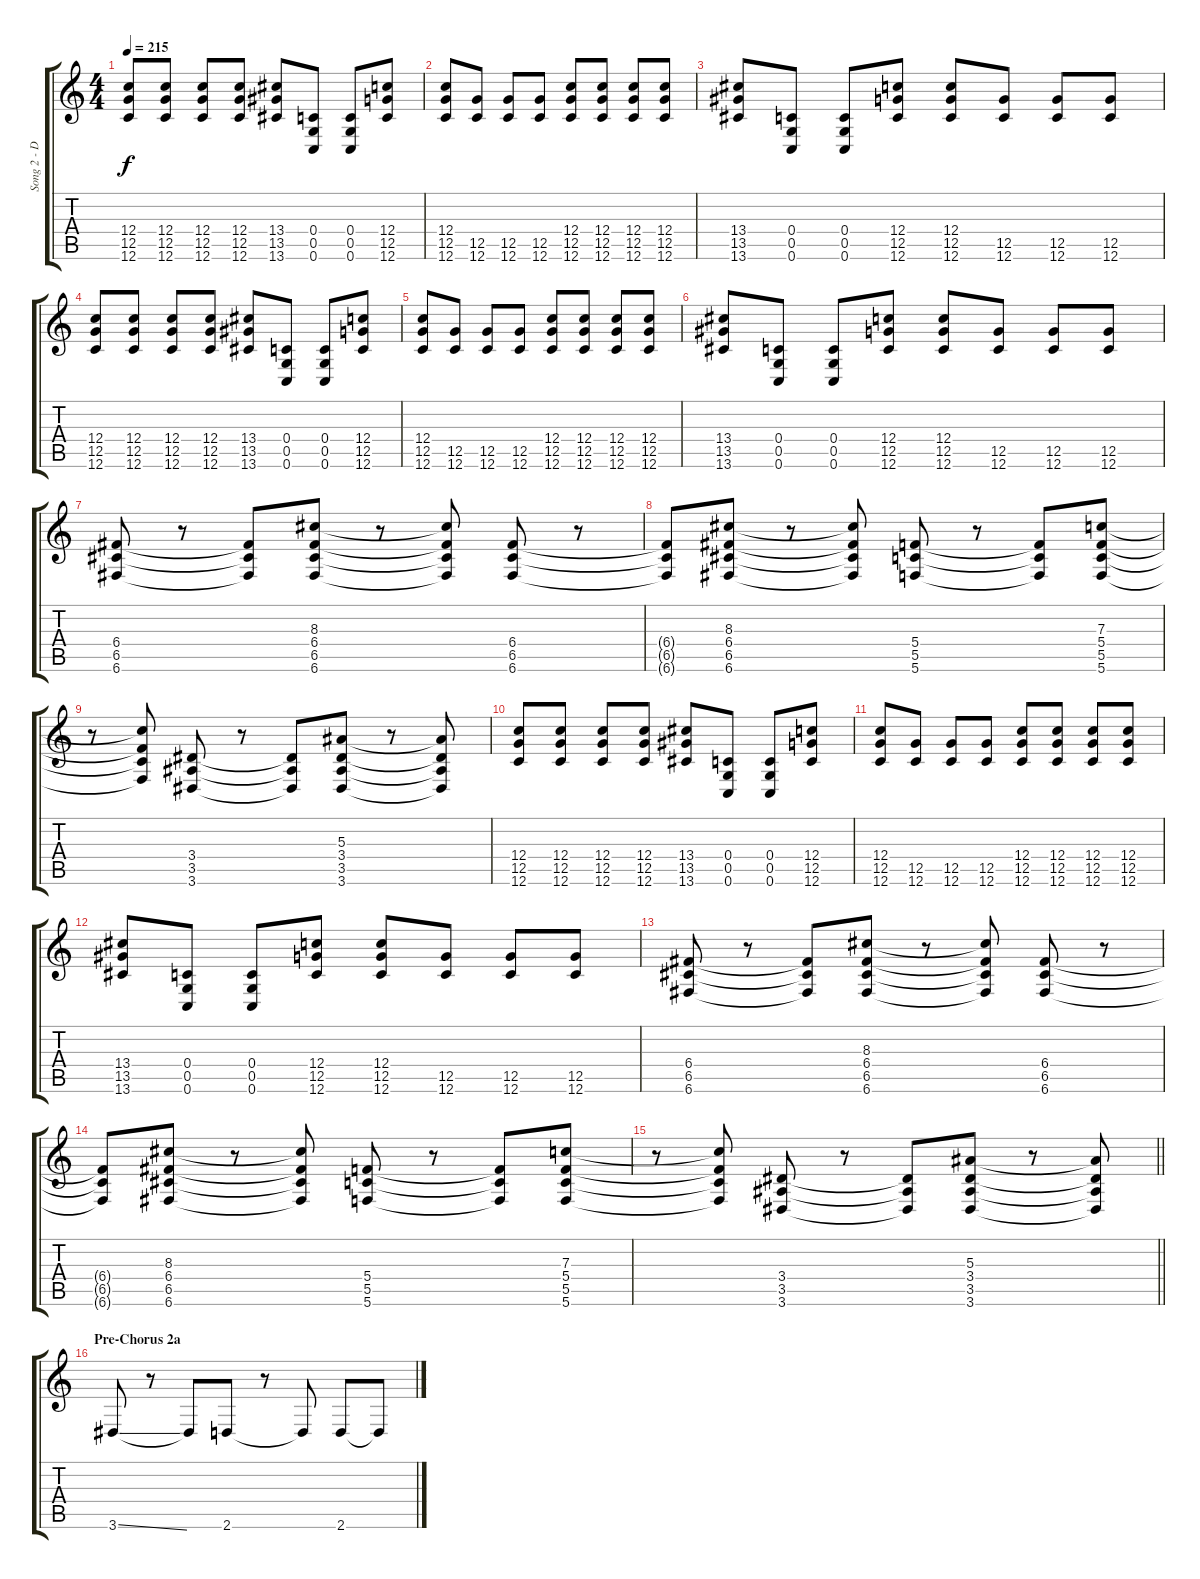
\track ("Song 2 - Distortion" "Song 2 - D") {instrument distortionguitar}
\staff {score tabs}
\tuning (D4 A3 F3 C3 G2 C2) {hide}
\ts (4 4)
\tempo 215
\clef g2
\ks c
(12.4 12.5 12.6).8{dy f} (12.4 12.5 12.6).8 (12.4 12.5 12.6).8 (12.4 12.5 12.6).8 (13.4 13.5 13.6).8 (0.4 0.5 0.6).8 (0.4 0.5 0.6).8 (12.4 12.5 12.6).8 |
(12.4 12.5 12.6).8 (12.5 12.6).8 (12.5 12.6).8 (12.5 12.6).8 (12.4 12.5 12.6).8 (12.4 12.5 12.6).8 (12.4 12.5 12.6).8 (12.4 12.5 12.6).8 |
(13.4 13.5 13.6).8 (0.4 0.5 0.6).8 (0.4 0.5 0.6).8 (12.4 12.5 12.6).8 (12.4 12.5 12.6).8 (12.5 12.6).8 (12.5 12.6).8 (12.5 12.6).8 |
(12.4 12.5 12.6).8 (12.4 12.5 12.6).8 (12.4 12.5 12.6).8 (12.4 12.5 12.6).8 (13.4 13.5 13.6).8 (0.4 0.5 0.6).8 (0.4 0.5 0.6).8 (12.4 12.5 12.6).8 |
(12.4 12.5 12.6).8 (12.5 12.6).8 (12.5 12.6).8 (12.5 12.6).8 (12.4 12.5 12.6).8 (12.4 12.5 12.6).8 (12.4 12.5 12.6).8 (12.4 12.5 12.6).8 |
(13.4 13.5 13.6).8 (0.4 0.5 0.6).8 (0.4 0.5 0.6).8 (12.4 12.5 12.6).8 (12.4 12.5 12.6).8 (12.5 12.6).8 (12.5 12.6).8 (12.5 12.6).8 |
(6.4 6.5 6.6).8 r.8 (6.4{t} 6.5{t} 6.6{t}).8 (8.3 6.4 6.5 6.6).8 r.8 (8.3{t} 6.4{t} 6.5{t} 6.6{t}).8 (6.4 6.5 6.6).8 r.8 |
(6.4{t} 6.5{t} 6.6{t}).8 (8.3 6.4 6.5 6.6).8 r.8 (8.3{t} 6.4{t} 6.5{t} 6.6{t}).8 (5.4 5.5 5.6).8 r.8 (5.4{t} 5.5{t} 5.6{t}).8 (7.3 5.4 5.5 5.6).8 |
r.8 (7.3{t} 5.4{t} 5.5{t} 5.6{t}).8 (3.4 3.5 3.6).8 r.8 (3.4{t} 3.5{t} 3.6{t}).8 (5.3 3.4 3.5 3.6).8 r.8 (5.3{t} 3.4{t} 3.5{t} 3.6{t}).8 |
(12.4 12.5 12.6).8 (12.4 12.5 12.6).8 (12.4 12.5 12.6).8 (12.4 12.5 12.6).8 (13.4 13.5 13.6).8 (0.4 0.5 0.6).8 (0.4 0.5 0.6).8 (12.4 12.5 12.6).8 |
(12.4 12.5 12.6).8 (12.5 12.6).8 (12.5 12.6).8 (12.5 12.6).8 (12.4 12.5 12.6).8 (12.4 12.5 12.6).8 (12.4 12.5 12.6).8 (12.4 12.5 12.6).8 |
(13.4 13.5 13.6).8 (0.4 0.5 0.6).8 (0.4 0.5 0.6).8 (12.4 12.5 12.6).8 (12.4 12.5 12.6).8 (12.5 12.6).8 (12.5 12.6).8 (12.5 12.6).8 |
(6.4 6.5 6.6).8 r.8 (6.4{t} 6.5{t} 6.6{t}).8 (8.3 6.4 6.5 6.6).8 r.8 (8.3{t} 6.4{t} 6.5{t} 6.6{t}).8 (6.4 6.5 6.6).8 r.8 |
(6.4{t} 6.5{t} 6.6{t}).8 (8.3 6.4 6.5 6.6).8 r.8 (8.3{t} 6.4{t} 6.5{t} 6.6{t}).8 (5.4 5.5 5.6).8 r.8 (5.4{t} 5.5{t} 5.6{t}).8 (7.3 5.4 5.5 5.6).8 |
\barLineRight lightlight
r.8 (7.3{t} 5.4{t} 5.5{t} 5.6{t}).8 (3.4 3.5 3.6).8 r.8 (3.4{t} 3.5{t} 3.6{t}).8 (5.3 3.4 3.5 3.6).8 r.8 (5.3{t} 3.4{t} 3.5{t} 3.6{t}).8 |
\section ("" "Pre-Chorus 2a")
3.6{ss}.8 r.8 3.6{t}.8 2.6.8 r.8 2.6{t}.8 2.6.8 2.6{t}.8
